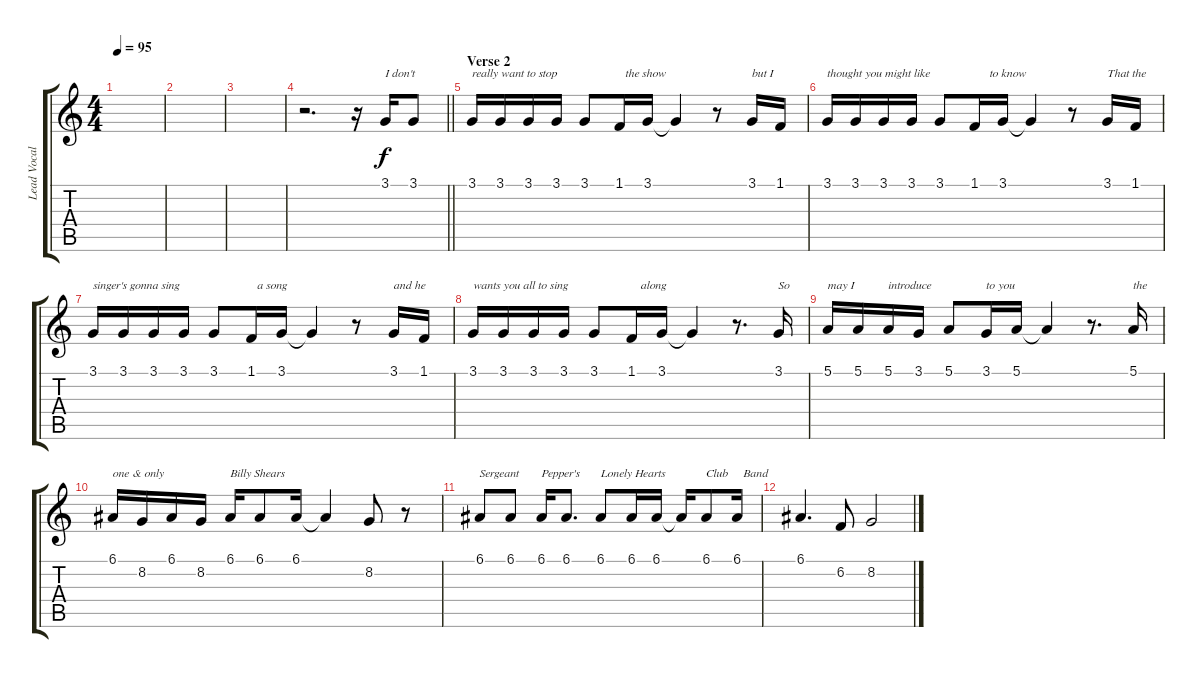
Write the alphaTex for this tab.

\track ("Lead Vocal (Paul McCartney)" "Lead Vocal") {instrument altosax}
\staff {score tabs}
\tuning (E4 B3 G3 D3 A2 E2) {hide}
\ts (4 4)
\tempo 95
\clef g2
\ks c
|
|
|
\barLineRight lightlight
r.2{d} r.16 3.1.16{txt "I don't"} 3.1.8 |
\section ("" "Verse 2")
3.1.16{txt "really want to stop"} 3.1.16 3.1.16 3.1.16 3.1.8 1.1.16{txt "  the show"} 3.1.16 3.1{t}.4 r.8 3.1.16{txt "but I"} 1.1.16 |
3.1.16{txt "thought you might like"} 3.1.16 3.1.16 3.1.16 3.1.8{txt " "} 1.1.16{txt "     to know"} 3.1.16 3.1{t}.4 r.8{txt " "} 3.1.16{txt "That the"} 1.1.16 |
3.1.16{txt "singer's gonna sing"} 3.1.16 3.1.16 3.1.16 3.1.8 1.1.16{txt "  a song"} 3.1.16{txt " "} 3.1{t}.4 r.8 3.1.16{txt "and he"} 1.1.16 |
3.1.16{txt "wants you all to sing"} 3.1.16 3.1.16 3.1.16 3.1.8 1.1.16{txt "   along"} 3.1.16 3.1{t}.4 r.8{d} 3.1.16{txt "So"} |
5.1.16{txt "may I"} 5.1.16 5.1.16{txt "introduce"} 3.1.16 5.1.8 3.1.16{txt "to you"} 5.1.16 5.1{t}.4 r.8{d} 5.1.16{txt "the"} |
6.1.16{txt "one & only"} 8.2.16 6.1.16 8.2.16 6.1.16{txt "Billy Shears"} 6.1.8 6.1.16 6.1{t}.4 8.2.8 r.8 |
6.1.8{txt "Sergeant"} 6.1.8 6.1.16{txt "Pepper's"} 6.1.8{d} 6.1.8{txt "Lonely Hearts"} 6.1.16 6.1.16 6.1{t}.16 6.1.8{txt "Club"} 6.1.16{txt "  Band"} |
6.1.4{d} 6.2.8 8.2.2
